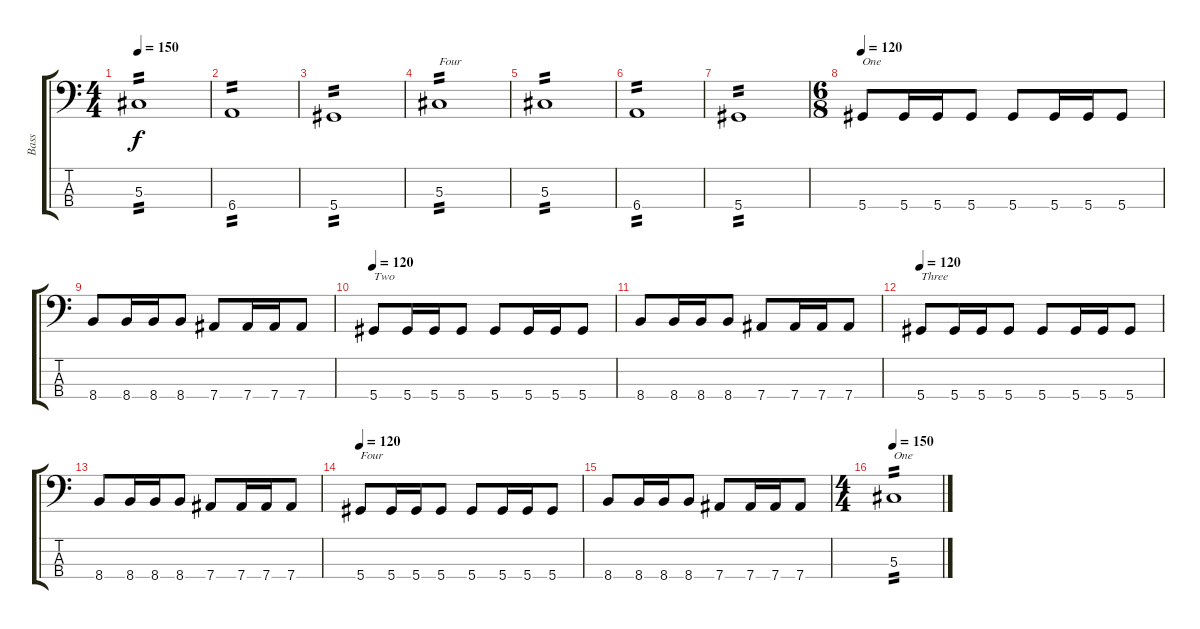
\track ("Bass" "Bass") {instrument electricbasspick}
\staff {score tabs}
\tuning (Gb2 Db2 Ab1 Eb1) {hide}
\ts (4 4)
\tempo 150
\clef f4
\ks c
5.3.1{tp 2 dy f} |
6.4.1{tp 2} |
5.4.1{tp 2} |
5.3.1{txt "Four" tp 2} |
5.3.1{tp 2} |
6.4.1{tp 2} |
5.4.1{tp 2} |
\ts (6 8)
\tempo 120
5.4.8{txt "One"} 5.4.16 5.4.16 5.4.8 5.4.8 5.4.16 5.4.16 5.4.8 |
8.4.8 8.4.16 8.4.16 8.4.8 7.4.8 7.4.16 7.4.16 7.4.8 |
\tempo 120
5.4.8{txt "Two"} 5.4.16 5.4.16 5.4.8 5.4.8 5.4.16 5.4.16 5.4.8 |
8.4.8 8.4.16 8.4.16 8.4.8 7.4.8 7.4.16 7.4.16 7.4.8 |
\tempo 120
5.4.8{txt "Three"} 5.4.16 5.4.16 5.4.8 5.4.8 5.4.16 5.4.16 5.4.8 |
8.4.8 8.4.16 8.4.16 8.4.8 7.4.8 7.4.16 7.4.16 7.4.8 |
\tempo 120
5.4.8{txt "Four"} 5.4.16 5.4.16 5.4.8 5.4.8 5.4.16 5.4.16 5.4.8 |
8.4.8 8.4.16 8.4.16 8.4.8 7.4.8 7.4.16 7.4.16 7.4.8 |
\ts (4 4)
\tempo 150
5.3.1{txt "One" tp 2}
